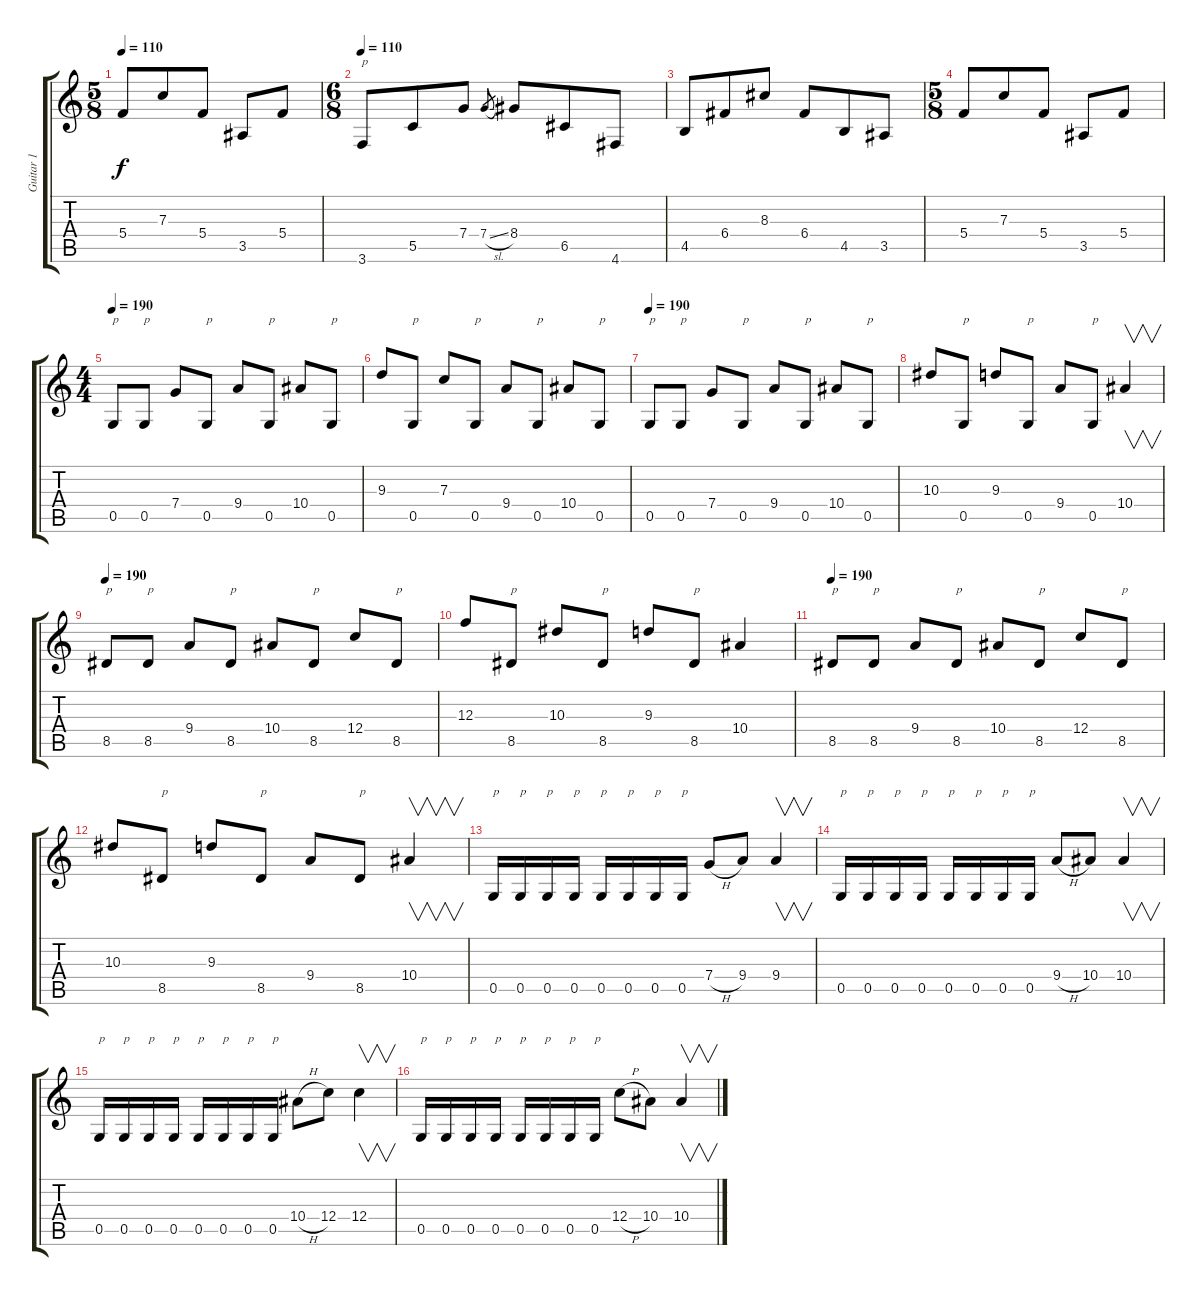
\track ("Guitar 1" "Guitar 1") {instrument distortionguitar}
\staff {score tabs}
\tuning (D4 A3 F3 C3 G2 D2) {hide}
\ts (5 8)
\tempo 110
\clef g2
\ks c
5.4.8{dy f} 7.3.8 5.4.8 3.5.8 5.4.8 |
\ts (6 8)
\tempo 110
3.6.8{txt "p"} 5.5.8 7.4.8 7.4{sl}.8{gr} 8.4.8 6.5.8 4.6.8 |
4.5.8 6.4.8 8.3.8 6.4.8 4.5.8 3.5.8 |
\ts (5 8)
5.4.8 7.3.8 5.4.8 3.5.8 5.4.8 |
\ts (4 4)
\tempo 190
0.5.8{txt "p"} 0.5.8{txt "p"} 7.4.8 0.5.8{txt "p"} 9.4.8 0.5.8{txt "p"} 10.4.8 0.5.8{txt "p"} |
9.3.8 0.5.8{txt "p"} 7.3.8 0.5.8{txt "p"} 9.4.8 0.5.8{txt "p"} 10.4.8 0.5.8{txt "p"} |
\tempo 190
0.5.8{txt "p"} 0.5.8{txt "p"} 7.4.8 0.5.8{txt "p"} 9.4.8 0.5.8{txt "p"} 10.4.8 0.5.8{txt "p"} |
10.3.8 0.5.8{txt "p"} 9.3.8 0.5.8{txt "p"} 9.4.8 0.5.8{txt "p"} 10.4.4{v} |
\tempo 190
8.5.8{txt "p"} 8.5.8{txt "p"} 9.4.8 8.5.8{txt "p"} 10.4.8 8.5.8{txt "p"} 12.4.8 8.5.8{txt "p"} |
12.3.8 8.5.8{txt "p"} 10.3.8 8.5.8{txt "p"} 9.3.8 8.5.8{txt "p"} 10.4.4 |
\tempo 190
8.5.8{txt "p"} 8.5.8{txt "p"} 9.4.8 8.5.8{txt "p"} 10.4.8 8.5.8{txt "p"} 12.4.8 8.5.8{txt "p"} |
10.3.8 8.5.8{txt "p"} 9.3.8 8.5.8{txt "p"} 9.4.8 8.5.8{txt "p"} 10.4.4{v} |
0.5.16{txt "p"} 0.5.16{txt "p"} 0.5.16{txt "p"} 0.5.16{txt "p"} 0.5.16{txt "p"} 0.5.16{txt "p"} 0.5.16{txt "p"} 0.5.16{txt "p"} 7.4{h}.8 9.4.8 9.4.4{v} |
0.5.16{txt "p"} 0.5.16{txt "p"} 0.5.16{txt "p"} 0.5.16{txt "p"} 0.5.16{txt "p"} 0.5.16{txt "p"} 0.5.16{txt "p"} 0.5.16{txt "p"} 9.4{h}.8 10.4.8 10.4.4{v} |
0.5.16{txt "p"} 0.5.16{txt "p"} 0.5.16{txt "p"} 0.5.16{txt "p"} 0.5.16{txt "p"} 0.5.16{txt "p"} 0.5.16{txt "p"} 0.5.16{txt "p"} 10.4{h}.8 12.4.8 12.4.4{v} |
0.5.16{txt "p"} 0.5.16{txt "p"} 0.5.16{txt "p"} 0.5.16{txt "p"} 0.5.16{txt "p"} 0.5.16{txt "p"} 0.5.16{txt "p"} 0.5.16{txt "p"} 12.4{h}.8 10.4.8 10.4.4{v}
